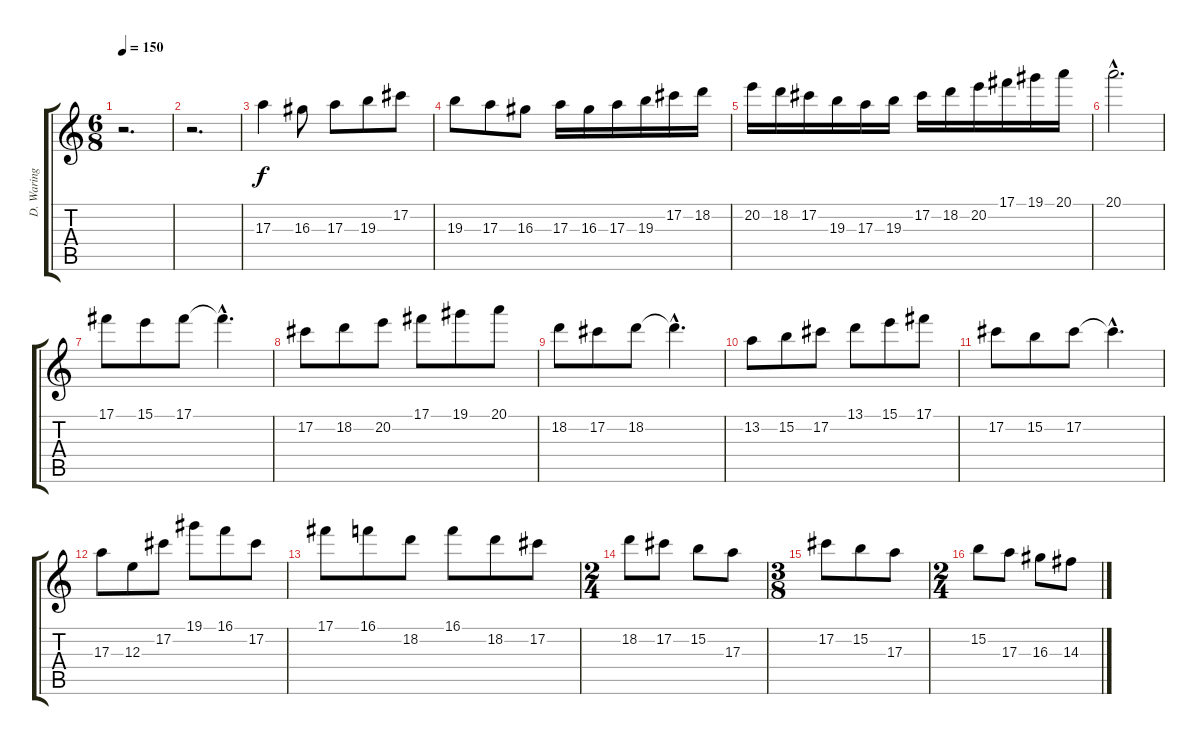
\track ("D. Waring Lead Gtr." "D. Waring ") {instrument electricguitarclean}
\staff {score tabs}
\tuning (Db4 Ab3 E3 B2 Gb2 Db2) {hide}
\ts (6 8)
\tempo 150
\clef g2
\ks c
r.2{d dy f} |
r.2{d} |
17.3.4{volume 16 balance 8 instrument distortionguitar} 16.3.8 17.3.8 19.3.8 17.2.8 |
19.3.8 17.3.8 16.3.8 17.3.16 16.3.16 17.3.16 19.3.16 17.2.16 18.2.16 |
20.2.16 18.2.16 17.2.16 19.3.16 17.3.16 19.3.16 17.2.16 18.2.16 20.2.16 17.1.16 19.1.16 20.1.16 |
20.1{hac}.2{d} |
17.1.8 15.1.8 17.1.8 17.1{hac t}.4{d} |
17.2.8 18.2.8 20.2.8 17.1.8 19.1.8 20.1.8 |
18.2.8 17.2.8 18.2.8 18.2{hac t}.4{d} |
13.2.8 15.2.8 17.2.8 13.1.8 15.1.8 17.1.8 |
17.2.8 15.2.8 17.2.8 17.2{hac t}.4{d} |
17.3.8 12.3.8 17.2.8 19.1.8 16.1.8 17.2.8 |
17.1.8 16.1.8 18.2.8 16.1.8 18.2.8 17.2.8 |
\ts (2 4)
18.2.8 17.2.8 15.2.8 17.3.8 |
\ts (3 8)
17.2.8 15.2.8 17.3.8 |
\ts (2 4)
15.2.8 17.3.8 16.3.8 14.3.8
